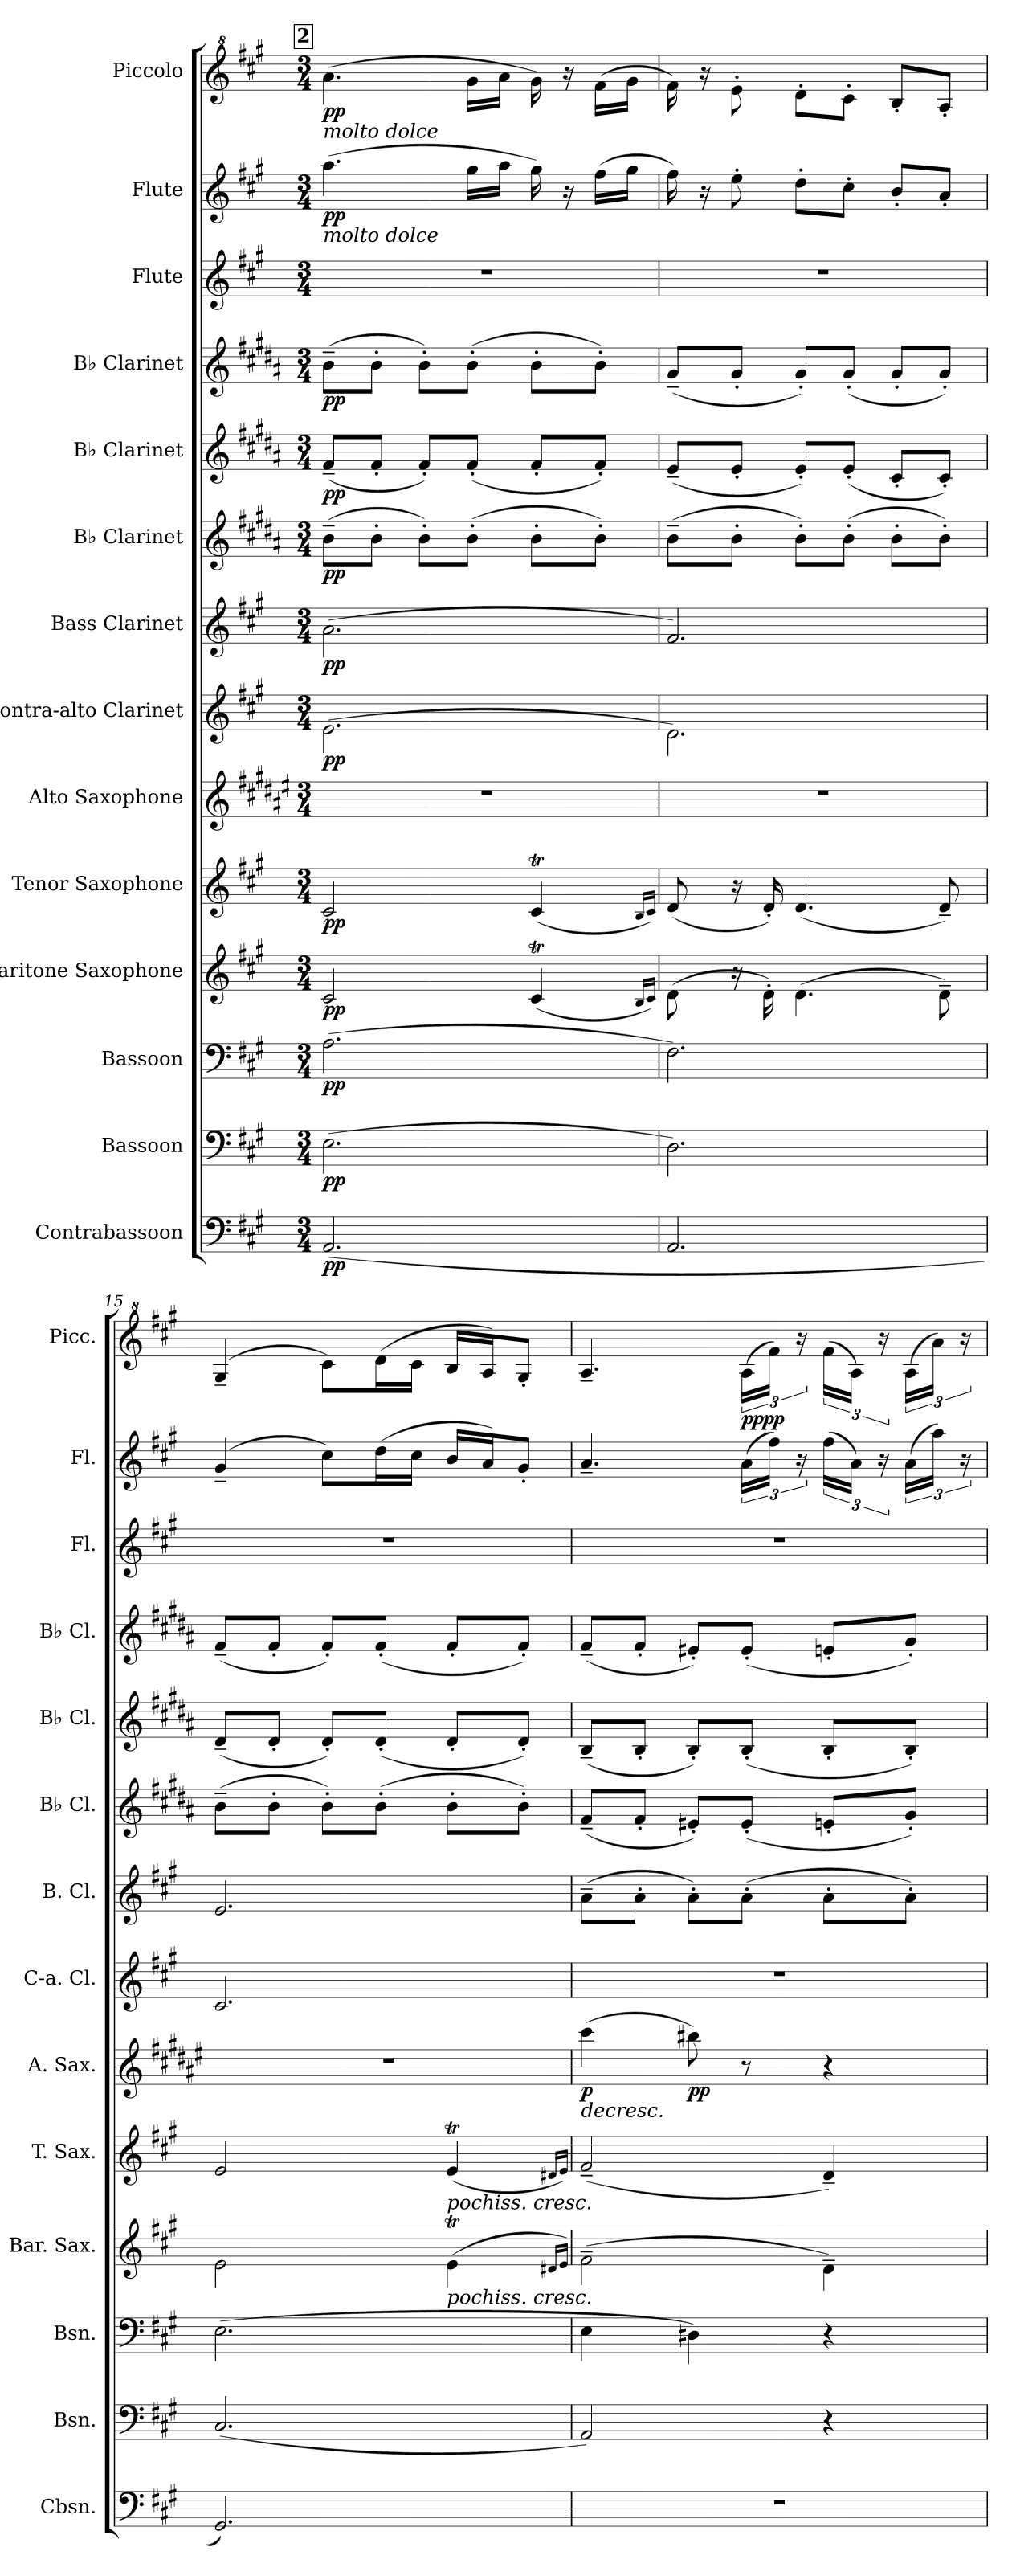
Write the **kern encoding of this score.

**kern	**dynam	**kern	**dynam	**kern	**dynam	**kern	**dynam	**kern	**dynam	**kern	**dynam	**kern	**dynam	**kern	**dynam	**kern	**dynam	**kern	**dynam	**kern	**dynam	**kern	**kern	**dynam	**kern	**dynam
*part14	*part14	*part13	*part13	*part12	*part12	*part11	*part11	*part10	*part10	*part9	*part9	*part8	*part8	*part7	*part7	*part6	*part6	*part5	*part5	*part4	*part4	*part3	*part2	*part2	*part1	*part1
*staff14	*staff14	*staff13	*staff13	*staff12	*staff12	*staff11	*staff11	*staff10	*staff10	*staff9	*staff9	*staff8	*staff8	*staff7	*staff7	*staff6	*staff6	*staff5	*staff5	*staff4	*staff4	*staff3	*staff2	*staff2	*staff1	*staff1
*I"Contrabassoon	*	*I"Bassoon	*	*I"Bassoon	*	*I"Baritone Saxophone	*	*I"Tenor Saxophone	*	*I"Alto Saxophone	*	*I"Contra-alto Clarinet	*	*I"Bass Clarinet	*	*I"B♭ Clarinet	*	*I"B♭ Clarinet	*	*I"B♭ Clarinet	*	*I"Flute	*I"Flute	*	*I"Piccolo	*
*I'Cbsn.	*	*I'Bsn.	*	*I'Bsn.	*	*I'Bar. Sax.	*	*I'T. Sax.	*	*I'A. Sax.	*	*I'C-a. Cl.	*	*I'B. Cl.	*	*I'B♭ Cl.	*	*I'B♭ Cl.	*	*I'B♭ Cl.	*	*I'Fl.	*I'Fl.	*	*I'Picc.	*
*clefF4	*	*clefF4	*	*clefF4	*	*clefG2	*	*clefG2	*	*clefG2	*	*clefG2	*	*clefG2	*	*clefG2	*	*clefG2	*	*clefG2	*	*clefG2	*clefG2	*	*clefG^2	*
*ITrd7c12	*	*	*	*	*	*ITrd12c21	*	*ITrd8c14	*	*ITrd5c9	*	*ITrd12c21	*	*ITrd8c14	*	*ITrd1c2	*	*ITrd1c2	*	*ITrd1c2	*	*	*	*	*ITrd-7c-12	*
*k[f#c#g#]	*	*k[f#c#g#]	*	*k[f#c#g#]	*	*k[f#c#g#]	*	*k[f#c#g#]	*	*k[f#c#g#]	*	*k[f#c#g#]	*	*k[f#c#g#]	*	*k[f#c#g#]	*	*k[f#c#g#]	*	*k[f#c#g#]	*	*k[f#c#g#]	*k[f#c#g#]	*	*k[f#c#g#]	*
*M3/4	*	*M3/4	*	*M3/4	*	*M3/4	*	*M3/4	*	*M3/4	*	*M3/4	*	*M3/4	*	*M3/4	*	*M3/4	*	*M3/4	*	*M3/4	*M3/4	*	*M3/4	*
!!LO:REH:place=s1:a:B:fs=14:t=2
=13	=13	=13	=13	=13	=13	=13	=13	=13	=13	=13	=13	=13	=13	=13	=13	=13	=13	=13	=13	=13	=13	=13	=13	=13	=13	=13
!	!	!	!	!	!	!	!	!	!	!	!	!	!	!	!	!	!	!	!	!	!	!	!	!	!LO:TX:b:i:t=molto dolce	!
!	!	!	!	!	!	!	!	!	!	!	!	!	!	!	!	!	!	!	!	!	!	!	!LO:TX:b:i:t=molto dolce	!	!	!
!	!LO:DY:b	!	!LO:DY:b	!	!LO:DY:b	!	!LO:DY:b	!	!LO:DY:b	!	!	!	!LO:DY:b	!	!LO:DY:b	!	!LO:DY:b	!	!LO:DY:b	!	!LO:DY:b	!	!	!LO:DY:b	!	!LO:DY:b
(2.AAA/	pp	(2.E\	pp	(2.A\	pp	2C#/	pp	2C#/	pp	2.r	.	(2.E\	pp	(2.A\	pp	(8a~\L	pp	(8e~/L	pp	(8a~\L	pp	2.r	(4.aa\	pp	(4.aaa\	pp
.	.	.	.	.	.	.	.	.	.	.	.	.	.	.	.	8a'\J	.	8e'/J	.	8a'\J	.	.	.	.	.	.
.	.	.	.	.	.	.	.	.	.	.	.	.	.	.	.	8a'\L)	.	8e'/L)	.	8a'\L)	.	.	.	.	.	.
.	.	.	.	.	.	.	.	.	.	.	.	.	.	.	.	(8a'\J	.	(8e'/J	.	(8a'\J	.	.	16gg#\LL	.	16ggg#\LL	.
.	.	.	.	.	.	.	.	.	.	.	.	.	.	.	.	.	.	.	.	.	.	.	16aa\JJ	.	16aaa\JJ	.
.	.	.	.	.	.	(4C#t/	.	(4C#t/	.	.	.	.	.	.	.	8a'\L	.	8e'/L	.	8a'\L	.	.	16gg#\)	.	16ggg#\)	.
.	.	.	.	.	.	.	.	.	.	.	.	.	.	.	.	.	.	.	.	.	.	.	16r	.	16r	.
.	.	.	.	.	.	.	.	.	.	.	.	.	.	.	.	8a'\J)	.	8e'/J)	.	8a'\J)	.	.	(16ff#\LL	.	(16fff#\LL	.
.	.	.	.	.	.	.	.	.	.	.	.	.	.	.	.	.	.	.	.	.	.	.	16gg#\JJ	.	16ggg#\JJ	.
.	.	.	.	.	.	16qBB/LL	.	16qBB/LL	.	.	.	.	.	.	.	.	.	.	.	.	.	.	.	.	.	.
.	.	.	.	.	.	16qC#/JJ)	.	16qC#/JJ)	.	.	.	.	.	.	.	.	.	.	.	.	.	.	.	.	.	.
!!LO:PB:g=z
=14	=14	=14	=14	=14	=14	=14	=14	=14	=14	=14	=14	=14	=14	=14	=14	=14	=14	=14	=14	=14	=14	=14	=14	=14	=14	=14
2.AAA/	.	2.D\)	.	2.F#\)	.	(8D\	.	(8D/	.	2.r	.	2.D\)	.	2.F#/)	.	(8a~\L	.	(8d~/L	.	(8f#~/L	.	2.r	16ff#\)	.	16fff#\)	.
.	.	.	.	.	.	.	.	.	.	.	.	.	.	.	.	.	.	.	.	.	.	.	16r	.	16r	.
.	.	.	.	.	.	16r	.	16r	.	.	.	.	.	.	.	8a'\J	.	8d'/J	.	8f#'/J	.	.	8ee'\	.	8eee'\	.
.	.	.	.	.	.	16D'\)	.	16D'/)	.	.	.	.	.	.	.	.	.	.	.	.	.	.	.	.	.	.
.	.	.	.	.	.	(4.D\	.	(4.D/	.	.	.	.	.	.	.	8a'\L)	.	8d'/L)	.	8f#'/L)	.	.	8dd'\L	.	8ddd'\L	.
.	.	.	.	.	.	.	.	.	.	.	.	.	.	.	.	(8a'\J	.	(8d'/J	.	(8f#'/J	.	.	8cc#'\J	.	8ccc#'\J	.
.	.	.	.	.	.	.	.	.	.	.	.	.	.	.	.	8a'\L	.	8B'/L	.	8f#'/L	.	.	8b'/L	.	8bb'/L	.
.	.	.	.	.	.	8D~\)	.	8D~/)	.	.	.	.	.	.	.	8a'\J)	.	8B'/J)	.	8f#'/J)	.	.	8a'/J	.	8aa'/J	.
=15	=15	=15	=15	=15	=15	=15	=15	=15	=15	=15	=15	=15	=15	=15	=15	=15	=15	=15	=15	=15	=15	=15	=15	=15	=15	=15
2.GGG#/)	.	(2.C#/	.	(2.E\	.	2E\	.	2E/	.	2.r	.	2.C#/	.	2.E/	.	(8a~\L	.	(8c#~/L	.	(8e~/L	.	2.r	(4g#~/	.	(4gg#~/	.
.	.	.	.	.	.	.	.	.	.	.	.	.	.	.	.	8a'\J	.	8c#'/J	.	8e'/J	.	.	.	.	.	.
.	.	.	.	.	.	.	.	.	.	.	.	.	.	.	.	8a'\L)	.	8c#'/L)	.	8e'/L)	.	.	8cc#\L)	.	8ccc#\L)	.
.	.	.	.	.	.	.	.	.	.	.	.	.	.	.	.	(8a'\J	.	(8c#'/J	.	(8e'/J	.	.	(16dd\L	.	(16ddd\L	.
.	.	.	.	.	.	.	.	.	.	.	.	.	.	.	.	.	.	.	.	.	.	.	16cc#\JJ	.	16ccc#\JJ	.
!	!	!	!	!	!	!	!	!LO:TX:b:i:t=pochiss. cresc.	!	!	!	!	!	!	!	!	!	!	!	!	!	!	!	!	!	!
!	!	!	!	!	!	!LO:TX:b:i:t=pochiss. cresc.	!	!	!	!	!	!	!	!	!	!	!	!	!	!	!	!	!	!	!	!
.	.	.	.	.	.	(4ET\	.	(4ET/	.	.	.	.	.	.	.	8a'\L	.	8c#'/L	.	8e'/L	.	.	16b/LL	.	16bb/LL	.
.	.	.	.	.	.	.	.	.	.	.	.	.	.	.	.	.	.	.	.	.	.	.	16a/J)	.	16aa/J)	.
.	.	.	.	.	.	.	.	.	.	.	.	.	.	.	.	8a'\J)	.	8c#'/J)	.	8e'/J)	.	.	8g#'/J	.	8gg#'/J	.
.	.	.	.	.	.	16qD#X/LL	.	16qD#X/LL	.	.	.	.	.	.	.	.	.	.	.	.	.	.	.	.	.	.
.	.	.	.	.	.	16qE/JJ)	.	16qE/JJ)	.	.	.	.	.	.	.	.	.	.	.	.	.	.	.	.	.	.
=16	=16	=16	=16	=16	=16	=16	=16	=16	=16	=16	=16	=16	=16	=16	=16	=16	=16	=16	=16	=16	=16	=16	=16	=16	=16	=16
!	!	!	!	!	!	!	!	!	!	!	!LO:HP:b	!	!	!	!	!	!	!	!	!	!	!	!	!	!	!
!	!	!	!	!	!	!	!	!	!	!	!LO:DY:n=1:b	!	!	!	!	!	!	!	!	!	!	!	!	!	!	!
2.r	.	2AA/)	.	4E\	.	(2F#~\	.	(2F#~/	.	(4ee\	> p	2.r	.	(8A~\L	.	(8e~/L	.	(8A~/L	.	(8e~/L	.	2.r	4.a~/	.	4.aa~/	.
.	.	.	.	.	.	.	.	.	.	.	.	.	.	8A'\J	.	8e'/J	.	8A'/J	.	8e'/J	.	.	.	.	.	.
!	!	!	!	!	!	!	!	!	!	!	!LO:DY:n=2:b	!	!	!	!	!	!	!	!	!	!	!	!	!	!	!
.	.	.	.	4D#X\)	.	.	.	.	.	8dd#X\)	pp	.	.	8A'\L)	.	8d#X'/L)	.	8A'/L)	.	8d#X'/L)	.	.	.	.	.	.
!	!	!	!	!	!	!	!	!	!	!	!	!	!	!	!	!	!	!	!	!	!	!	!	!LO:DY:a	!	!
!	!	!	!	!	!	!	!	!	!	!	!	!	!	!	!	!	!	!	!	!	!	!	!	!LO:DY:n=1:b	!	!
.	.	.	.	.	.	.	.	.	.	8r	.	.	.	(8A'\J	.	(8d#'/J	.	(8A'/J	.	(8d#'/J	.	.	(24a\LL	pp pp	(24aa\LL	.
.	.	.	.	.	.	.	.	.	.	.	.	.	.	.	.	.	.	.	.	.	.	.	24ff#\JJ)	.	24fff#\JJ)	.
.	.	.	.	.	.	.	.	.	.	.	.	.	.	.	.	.	.	.	.	.	.	.	24r	.	24r	.
.	.	4r	.	4r	.	4D~\)	.	4D~/)	.	4r	.	.	.	8A'\L	.	8dn'/L	.	8A'/L	.	8dn'/L	.	.	(24ff#\LL	.	(24fff#\LL	.
.	.	.	.	.	.	.	.	.	.	.	.	.	.	.	.	.	.	.	.	.	.	.	24a\JJ)	.	24aa\JJ)	.
.	.	.	.	.	.	.	.	.	.	.	.	.	.	.	.	.	.	.	.	.	.	.	24r	.	24r	.
.	.	.	.	.	.	.	.	.	.	.	.	.	.	8A'\J)	.	8f#'/J)	.	8A'/J)	.	8f#'/J)	.	.	(24a\LL	.	(24aa\LL	.
.	.	.	.	.	.	.	.	.	.	.	.	.	.	.	.	.	.	.	.	.	.	.	24aa\JJ)	.	24aaa\JJ)	.
.	.	.	.	.	.	.	.	.	.	.	.	.	.	.	.	.	.	.	.	.	.	.	24r	.	24r	.
.	.	.	.	.	.	.	.	.	.	.	]	.	.	.	.	.	.	.	.	.	.	.	.	.	.	.
=	=	=	=	=	=	=	=	=	=	=	=	=	=	=	=	=	=	=	=	=	=	=	=	=	=	=
*-	*-	*-	*-	*-	*-	*-	*-	*-	*-	*-	*-	*-	*-	*-	*-	*-	*-	*-	*-	*-	*-	*-	*-	*-	*-	*-
